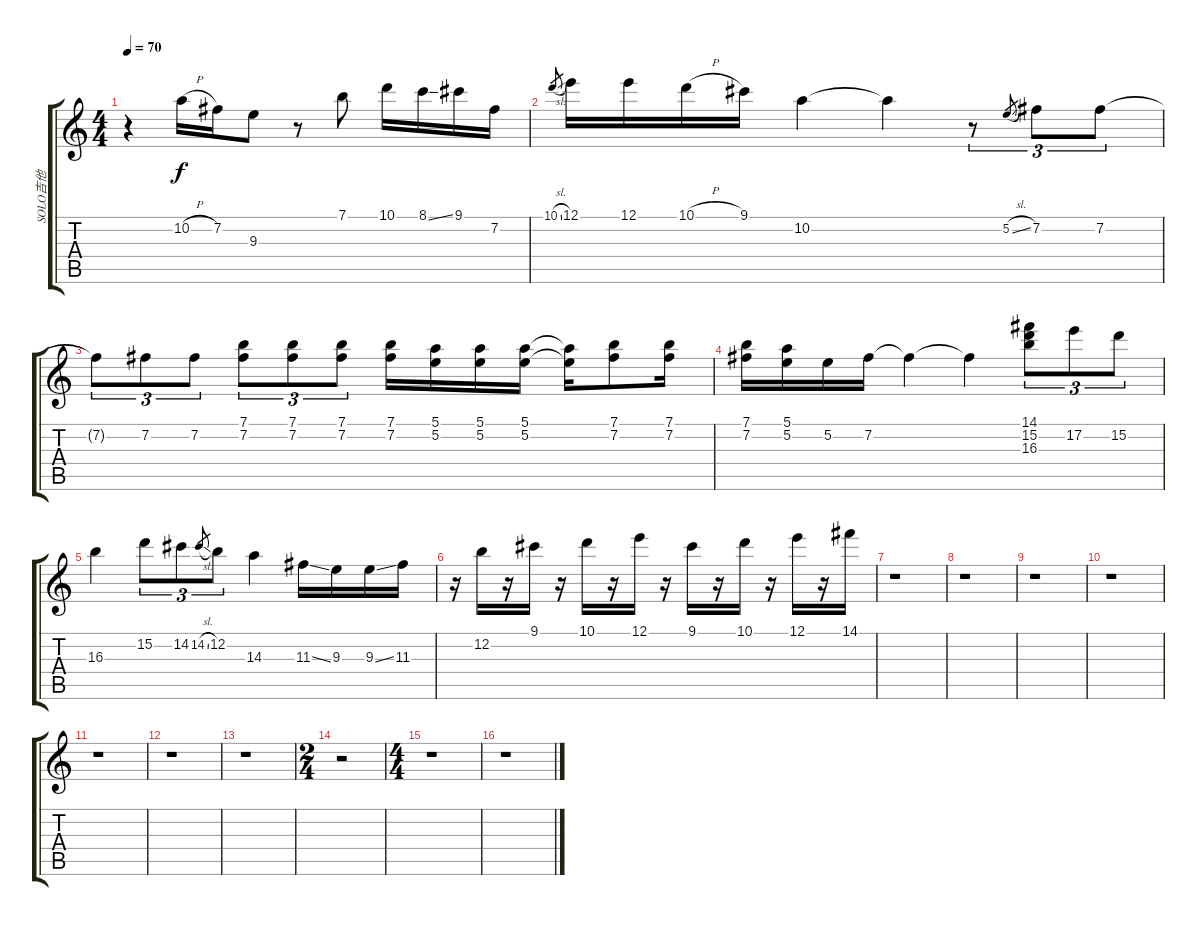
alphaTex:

\track ("SOLO吉他" "SOLO吉他") {instrument acousticguitarsteel}
\staff {score tabs}
\tuning (E4 B3 G3 D3 A2 E2) {hide}
\ts (4 4)
\tempo 70
\clef g2
\ks c
r.4{dy f} 10.2{h}.16 7.2.16 9.3.8 r.8 7.1.8 10.1.16 8.1{ss}.16 9.1.16 7.2.16 |
10.1{sl}.8{gr} 12.1.16 12.1.16 10.1{h}.16 9.1.16 10.2.4 10.2{t}.4 r.8{tu (3 2)} 5.2{sl}.8{gr} 7.2.8{tu (3 2)} 7.2.8{tu (3 2)} |
7.2{t}.8{tu (3 2)} 7.2.8{tu (3 2)} 7.2.8{tu (3 2)} (7.1 7.2).8{tu (3 2)} (7.1 7.2).8{tu (3 2)} (7.1 7.2).8{tu (3 2)} (7.1 7.2).16 (5.1 5.2).16 (5.1 5.2).16 (5.1 5.2).16 (5.1{t} 5.2{t}).16 (7.1 7.2).8 (7.1 7.2).16 |
(7.1 7.2).16 (5.1 5.2).16 5.2.16 7.2.16 7.2{t}.4 7.2{t}.4 (14.1 15.2 16.3).8{tu (3 2)} 17.2.8{tu (3 2)} 15.2.8{tu (3 2)} |
16.3.4 15.2.8{tu (3 2)} 14.2.8{tu (3 2)} 14.2{sl}.8{gr} 12.2.8{tu (3 2)} 14.3.4 11.3{ss}.16 9.3.16 9.3{ss}.16 11.3.16 |
r.16 12.2.16 r.16 9.1.16 r.16 10.1.16 r.16 12.1.16 r.16 9.1.16 r.16 10.1.16 r.16 12.1.16 r.16 14.1.16 |
r.1 |
r.1 |
r.1 |
r.1 |
r.1 |
r.1 |
r.1 |
\ts (2 4)
r.2 |
\ts (4 4)
r.1 |
r.1
